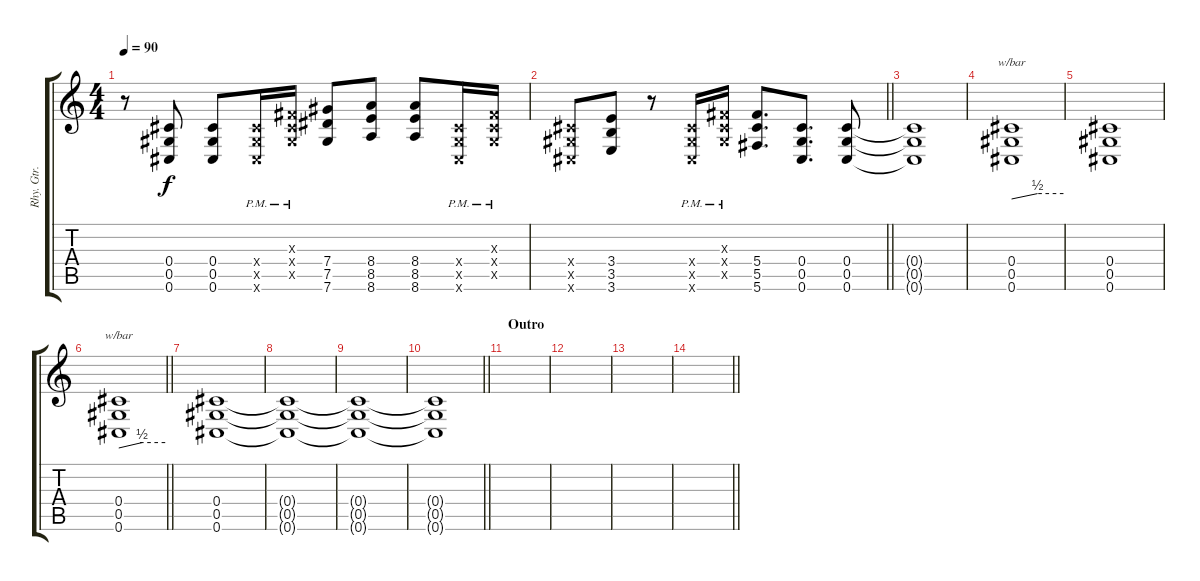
\track ("Rhy. Gtr. 1" "Rhy. Gtr. ") {instrument distortionguitar}
\staff {score tabs}
\tuning (Eb4 Bb3 Gb3 Db3 Ab2 Db2) {hide}
\ts (4 4)
\tempo 90
\clef g2
\ks c
r.8{dy f} (0.4 0.5 0.6).8 (0.4 0.5 0.6).8 (0.4{x} 0.5{pm x} 0.6{pm x}).16 (0.3{x} 0.4{pm x} 0.5{pm x}).16 (7.4 7.5 7.6).8 (8.4 8.5 8.6).8 (8.4 8.5 8.6).8 (0.4{x} 0.5{pm x} 0.6{pm x}).16 (0.3{x} 0.4{pm x} 0.5{pm x}).16 |
\barLineRight lightlight
(0.4{x} 0.5{x} 0.6{x}).8 (3.4 3.5 3.6).8 r.8 (0.4{x} 0.5{pm x} 0.6{pm x}).16 (0.3{x} 0.4{pm x} 0.5{pm x}).16 (5.4 5.5 5.6).8{d} (0.4 0.5 0.6).8{d} (0.4 0.5 0.6).8 |
\section ("" "")
(0.4{t} 0.5{t} 0.6{t}).1 |
(0.4 0.5 0.6).1{tbe (custom default 0 0 30 2 60 2)} |
(0.4 0.5 0.6).1 |
\barLineRight lightlight
(0.4 0.5 0.6).1{tbe (custom default 0 0 30 2 60 2)} |
\section ("" "")
(0.4 0.5 0.6).1 |
(0.4{t} 0.5{t} 0.6{t}).1 |
(0.4{t} 0.5{t} 0.6{t}).1 |
\barLineRight lightlight
(0.4{t} 0.5{t} 0.6{t}).1 |
\section ("" "Outro")
|
|
|
\barLineRight lightlight
